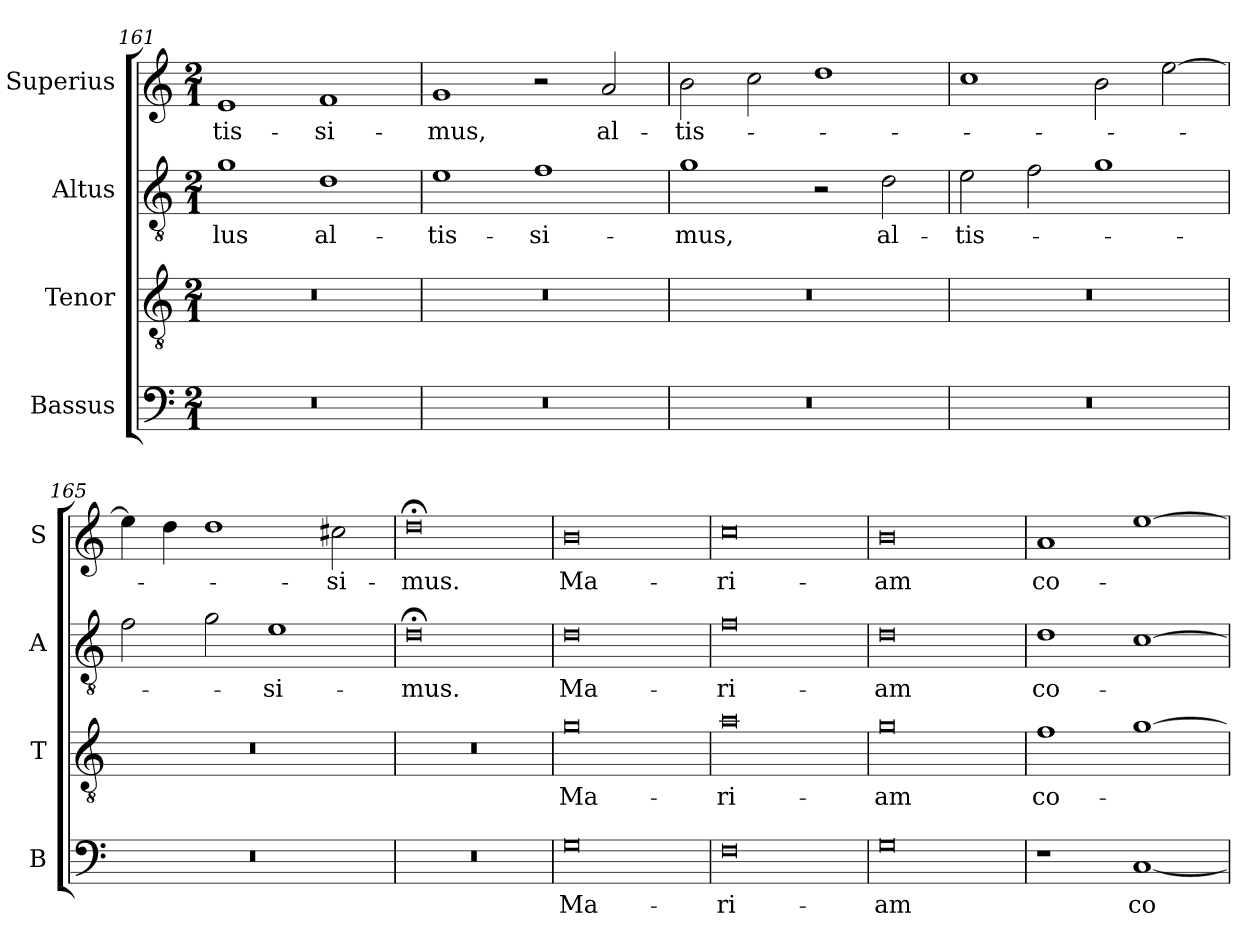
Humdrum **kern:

**kern	**text	**kern	**text	**kern	**text	**kern	**text
*part4	*part4	*part3	*part3	*part2	*part2	*part1	*part1
*staff4	*staff4	*staff3	*staff3	*staff2	*staff2	*staff1	*staff1
*I"Bassus	*	*I"Tenor	*	*I"Altus	*	*I"Superius	*
*I'B	*	*I'T	*	*I'A	*	*I'S	*
*clefF4	*	*clefGv2	*	*clefGv2	*	*clefG2	*
*k[]	*	*k[]	*	*k[]	*	*k[]	*
*M2/1	*	*M2/1	*	*M2/1	*	*M2/1	*
=161	=161	=161	=161	=161	=161	=161	=161
0r	.	0r	.	1g	-lus	1e	-tis-
.	.	.	.	1d	al-	1f	-si-
=162	=162	=162	=162	=162	=162	=162	=162
0r	.	0r	.	1e	-tis-	1g	-mus,
.	.	.	.	1f	-si-	2r	.
.	.	.	.	.	.	2a/	al-
=163	=163	=163	=163	=163	=163	=163	=163
0r	.	0r	.	1g	-mus,	2b\	-tis-
.	.	.	.	.	.	2cc\	.
.	.	.	.	2r	.	1dd	.
.	.	.	.	2d\	al-	.	.
=164	=164	=164	=164	=164	=164	=164	=164
0r	.	0r	.	2e\	-tis-	1cc	.
.	.	.	.	2f\	.	.	.
.	.	.	.	1g	.	2b\	.
.	.	.	.	.	.	[2ee\	.
=165	=165	=165	=165	=165	=165	=165	=165
0r	.	0r	.	2f\	.	4ee\]	.
.	.	.	.	.	.	4dd\	.
.	.	.	.	2g\	.	1dd	.
.	.	.	.	1e	-si-	.	.
.	.	.	.	.	.	2cc#X\	-si-
=166	=166	=166	=166	=166	=166	=166	=166
0r	.	0r	.	0d;<	-mus.	0dd;<	-mus.
=167	=167	=167	=167	=167	=167	=167	=167
0G	Ma-	0g	Ma-	0d	Ma-	0b	Ma-
=168	=168	=168	=168	=168	=168	=168	=168
0F	-ri-	0a	-ri-	0f	-ri-	0cc	-ri-
=169	=169	=169	=169	=169	=169	=169	=169
0G	-am	0g	-am	0d	-am	0b	-am
=170	=170	=170	=170	=170	=170	=170	=170
1r	.	1f	co-	1d	co-	1a	co-
[1C	co-	[1g	.	[1c	.	[1ee	.
=	=	=	=	=	=	=	=
*-	*-	*-	*-	*-	*-	*-	*-
